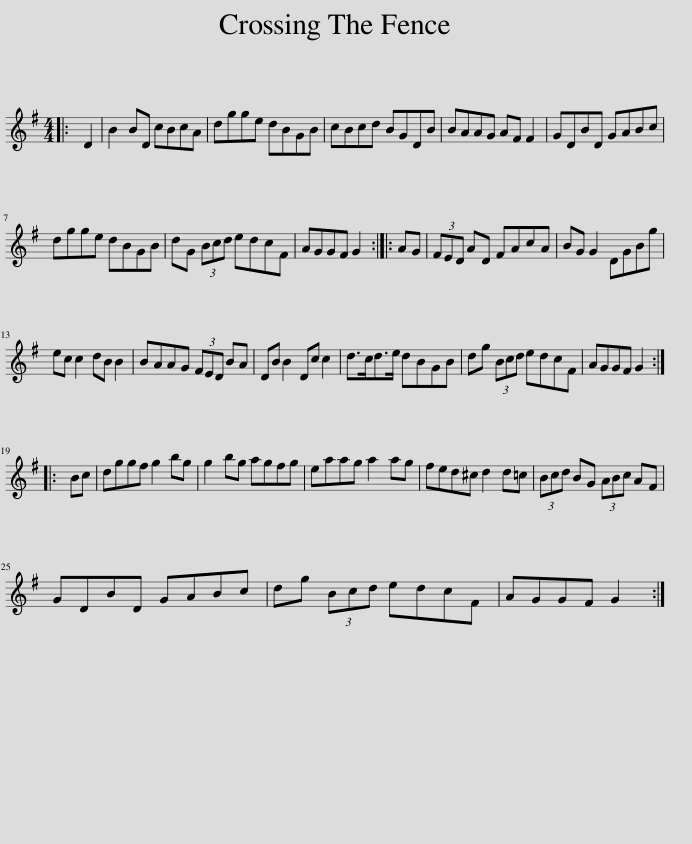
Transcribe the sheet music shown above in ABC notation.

X:1
L:1/8
M:4/4
I:linebreak $
K:G
V:1 treble
V:1
|: D2 | B2 BD cBcA | dgge dBGB | cBcd BGDB | BAAG AF F2 | %5
 GDBD GABc |$ dgge dBGB | dG (3Bcd edcF | AGGF G2 :: AG | %10
 (3FED AD FAcA | BG G2 DGBg |$ ec c2 dB B2 | BAAG (3FED BA | DB B2 Dc c2 | %15
 d>cd>e dBGB | dg (3Bcd edcF | AGGF G2 ::$ Bc | dggf g2 bg | %20
 g2 bg agfg | eaag a2 ag | fed^c d2 d=c | (3Bcd BG (3ABc AF |$ GDBD GABc | %25
 dg (3Bcd edcF | AGGF G2 :| %27
